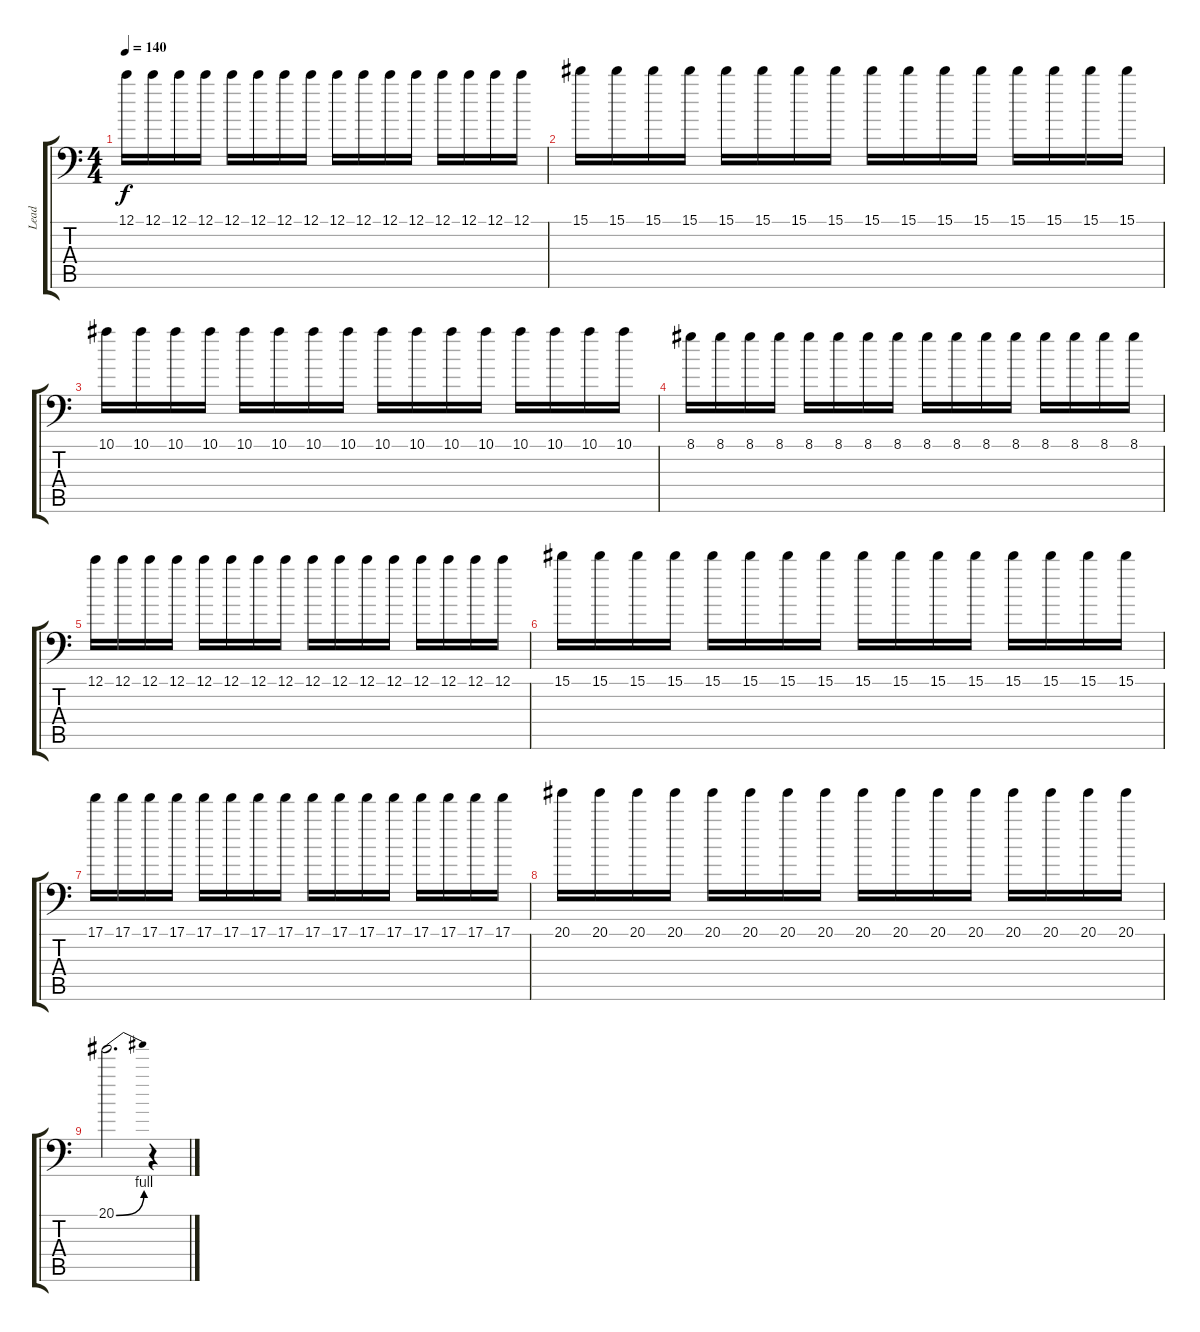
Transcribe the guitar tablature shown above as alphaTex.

\track ("Lead" "Lead") {instrument distortionguitar}
\staff {score tabs}
\tuning (C4 G3 Eb3 Bb2 F2 Bb1) {hide}
\ts (4 4)
\tempo 140
\clef f4
\ks c
12.1.16{dy f} 12.1.16 12.1.16 12.1.16 12.1.16 12.1.16 12.1.16 12.1.16 12.1.16 12.1.16 12.1.16 12.1.16 12.1.16 12.1.16 12.1.16 12.1.16 |
15.1.16 15.1.16 15.1.16 15.1.16 15.1.16 15.1.16 15.1.16 15.1.16 15.1.16 15.1.16 15.1.16 15.1.16 15.1.16 15.1.16 15.1.16 15.1.16 |
10.1.16 10.1.16 10.1.16 10.1.16 10.1.16 10.1.16 10.1.16 10.1.16 10.1.16 10.1.16 10.1.16 10.1.16 10.1.16 10.1.16 10.1.16 10.1.16 |
8.1.16 8.1.16 8.1.16 8.1.16 8.1.16 8.1.16 8.1.16 8.1.16 8.1.16 8.1.16 8.1.16 8.1.16 8.1.16 8.1.16 8.1.16 8.1.16 |
12.1.16 12.1.16 12.1.16 12.1.16 12.1.16 12.1.16 12.1.16 12.1.16 12.1.16 12.1.16 12.1.16 12.1.16 12.1.16 12.1.16 12.1.16 12.1.16 |
15.1.16 15.1.16 15.1.16 15.1.16 15.1.16 15.1.16 15.1.16 15.1.16 15.1.16 15.1.16 15.1.16 15.1.16 15.1.16 15.1.16 15.1.16 15.1.16 |
17.1.16 17.1.16 17.1.16 17.1.16 17.1.16 17.1.16 17.1.16 17.1.16 17.1.16 17.1.16 17.1.16 17.1.16 17.1.16 17.1.16 17.1.16 17.1.16 |
20.1.16 20.1.16 20.1.16 20.1.16 20.1.16 20.1.16 20.1.16 20.1.16 20.1.16 20.1.16 20.1.16 20.1.16 20.1.16 20.1.16 20.1.16 20.1.16 |
20.1{be (bend 0 0 60 4)}.2{d} r.4
